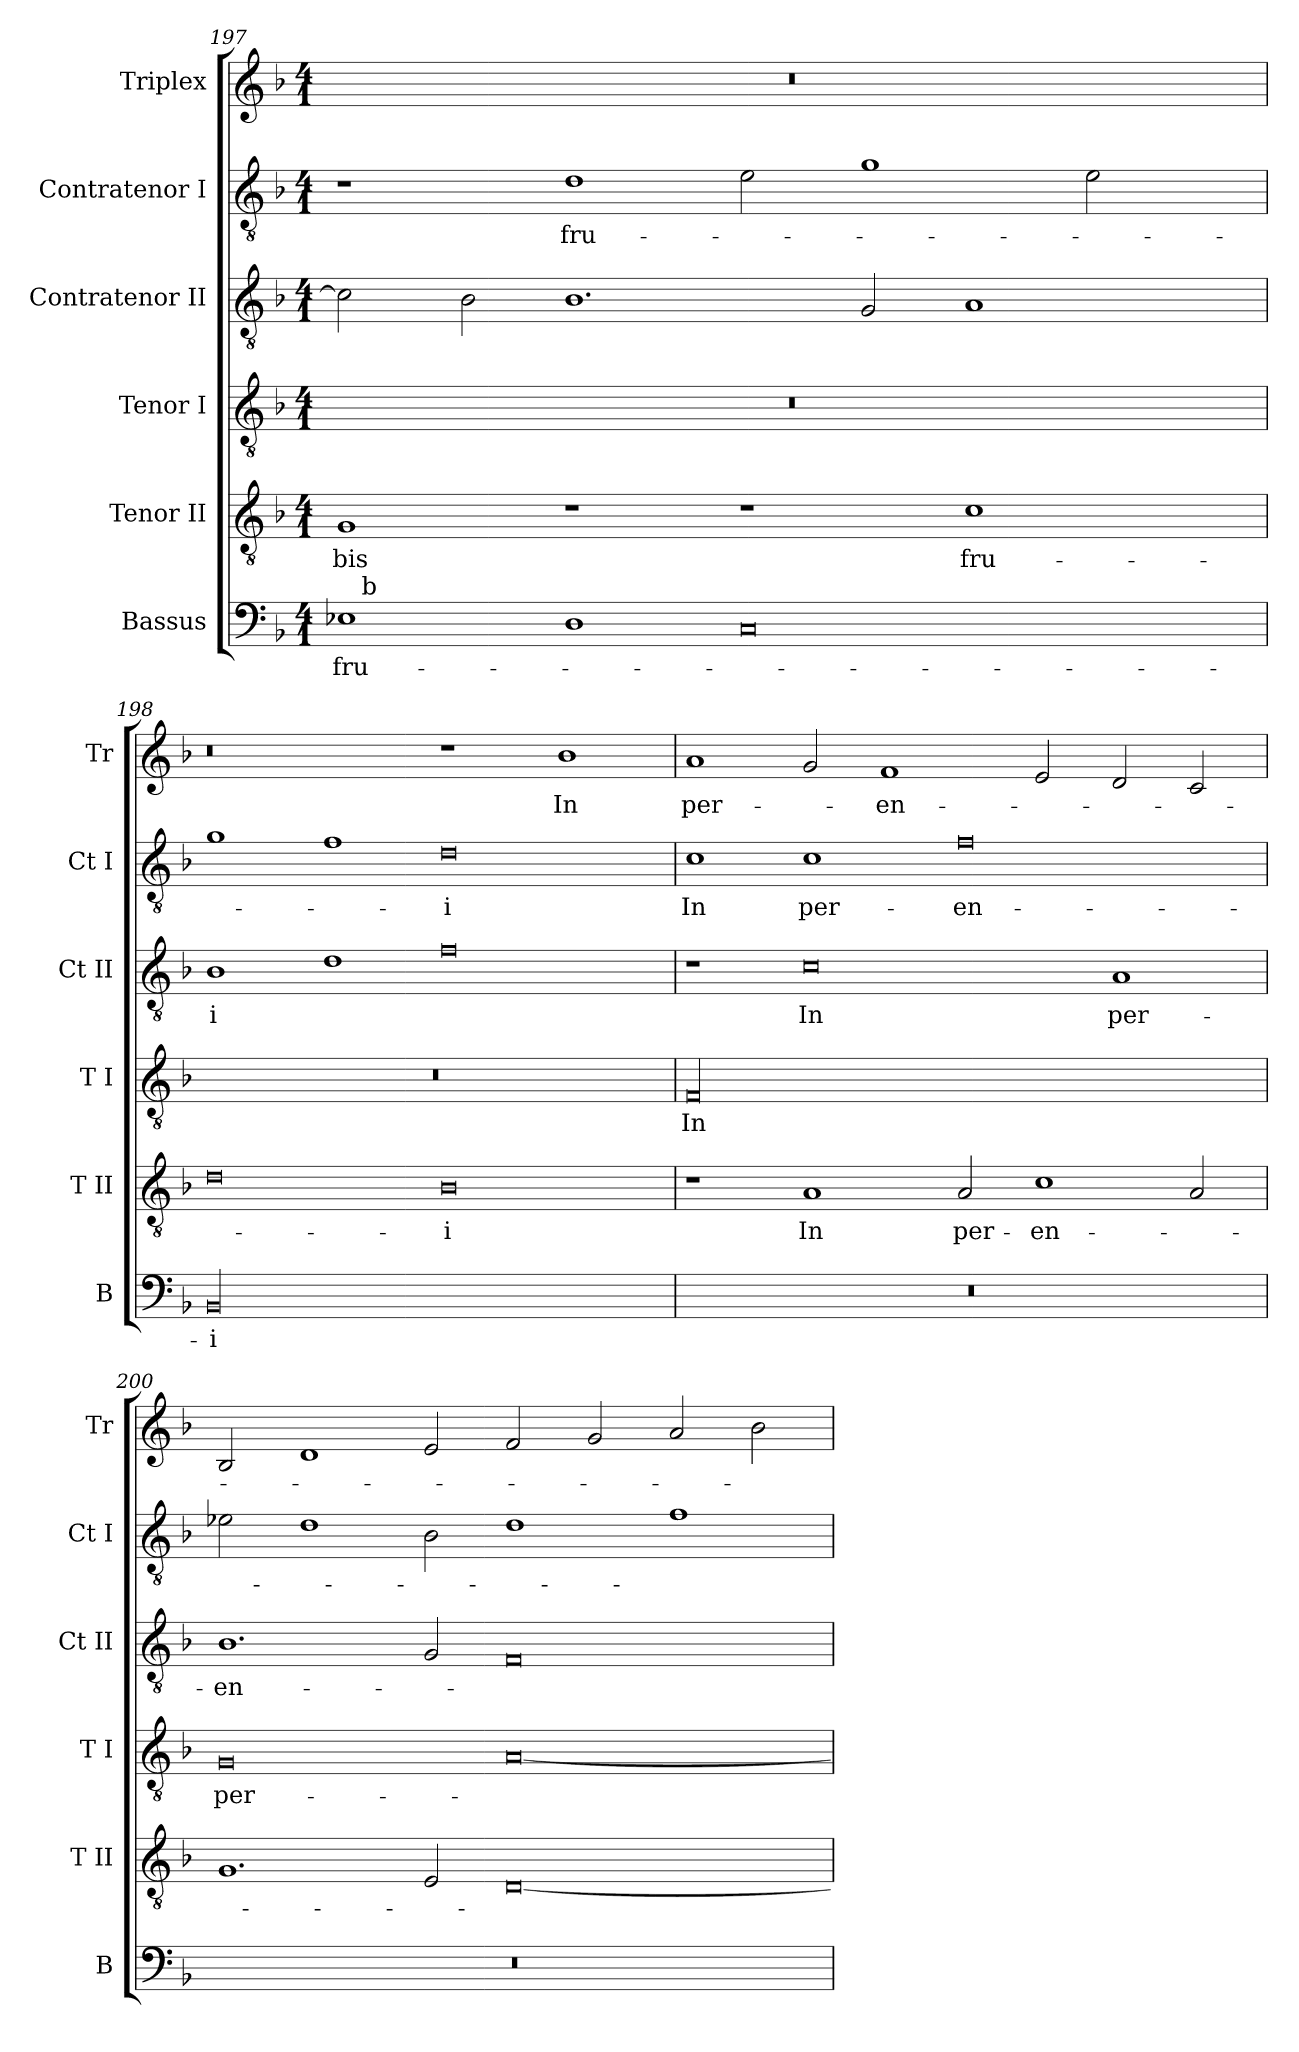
**kern	**text	**kern	**text	**kern	**text	**kern	**text	**kern	**text	**kern	**text
*part6	*part6	*part5	*part5	*part4	*part4	*part3	*part3	*part2	*part2	*part1	*part1
*staff6	*staff6	*staff5	*staff5	*staff4	*staff4	*staff3	*staff3	*staff2	*staff2	*staff1	*staff1
*I"Bassus	*	*I"Tenor II	*	*I"Tenor I	*	*I"Contratenor II	*	*I"Contratenor I	*	*I"Triplex	*
*I'B	*	*I'T II	*	*I'T I	*	*I'Ct II	*	*I'Ct I	*	*I'Tr	*
*clefF4	*	*clefGv2	*	*clefGv2	*	*clefGv2	*	*clefGv2	*	*clefG2	*
*	*	*ITrd7c12	*	*ITrd7c12	*	*ITrd7c12	*	*ITrd7c12	*	*	*
*k[b-]	*	*k[b-]	*	*k[b-]	*	*k[b-]	*	*k[b-]	*	*k[b-]	*
*F:	*	*F:	*	*F:	*	*F:	*	*F:	*	*F:	*
*M4/1	*	*M4/1	*	*M4/1	*	*M4/1	*	*M4/1	*	*M4/1	*
=197	=197	=197	=197	=197	=197	=197	=197	=197	=197	=197	=197
!	!LO:LY:b:color=#000000	!	!	!	!	!	!	!	!	!	!
!	!	!	!LO:LY:b:color=#000000	!LO:N:vis=1	!	!	!	!	!	!LO:N:vis=1	!
*^	*	*	*	*	*	*	*	*	*	*	*
1E-i	32ryy	fru-	1GGi	-bis	00r	.	2Ci\]	.	1r	.	00r	.
.	256ryy	.	.	.	.	.	.	.	.	.	.	.
!	!LO:TX:a:t=b	!	!	!	!	!	!	!	!	!	!	!
.	1ryy	.	.	.	.	.	.	.	.	.	.	.
.	.	.	.	.	.	.	2BB-i\	.	.	.	.	.
!	!	!	!	!	!	!	!	!	!	!LO:LY:b:color=#000000	!	!
1Di	.	.	1r	.	.	.	1.BB-i	.	1Di	fru-	.	.
.	1ryy	.	.	.	.	.	.	.	.	.	.	.
0Ci	.	.	1r	.	.	.	.	.	2Ei\	.	.	.
.	1ryy	.	.	.	.	.	.	.	.	.	.	.
.	.	.	.	.	.	.	2GGi/	.	1Gi	.	.	.
!	!	!	!	!LO:LY:b:color=#000000	!	!	!	!	!	!	!	!
.	.	.	1Ci	fru-	.	.	1AAi	.	.	.	.	.
.	2ryy	.	.	.	.	.	.	.	.	.	.	.
.	.	.	.	.	.	.	.	.	2Ei\	.	.	.
.	4ryy	.	.	.	.	.	.	.	.	.	.	.
.	8ryy	.	.	.	.	.	.	.	.	.	.	.
.	16ryy	.	.	.	.	.	.	.	.	.	.	.
.	64..ryy	.	.	.	.	.	.	.	.	.	.	.
*v	*v	*	*	*	*	*	*	*	*	*	*	*
=198	=198	=198	=198	=198	=198	=198	=198	=198	=198	=198	=198
*^	*	*	*	*	*	*	*	*	*	*	*
!	!	!LO:LY:b:color=#000000	!	!	!LO:N:vis=1	!	!	!	!	!	!	!
*v	*v	*	*	*	*	*	*	*	*	*	*	*
*^	*	*	*	*	*	*	*	*	*	*	*
!	!	!	!	!	!	!	!	!LO:LY:b:color=#000000	!	!	!	!
*v	*v	*	*	*	*	*	*	*	*	*	*	*
00BB-i	-i	0Di	.	00r	.	1BB-i	-i	1Gi	.	0r	.
.	.	.	.	.	.	1Di	.	1Fi	.	.	.
!	!	!	!LO:LY:b:color=#000000	!	!	!	!	!	!	!	!
!	!	!	!	!	!	!	!	!	!LO:LY:b:color=#000000	!	!
.	.	0BB-i	-i	.	.	0Fi	.	0Di	-i	1r	.
!	!	!	!	!	!	!	!	!	!	!	!LO:LY:b:color=#000000
.	.	.	.	.	.	.	.	.	.	1b-i	In
!!LO:LB:g=z
=199	=199	=199	=199	=199	=199	=199	=199	=199	=199	=199	=199
!LO:N:vis=1	!	!	!	!	!	!	!	!	!	!	!
!	!	!	!	!	!LO:LY:b:color=#000000	!	!	!	!	!	!
!	!	!	!	!	!	!	!	!	!LO:LY:b:color=#000000	!	!
!	!	!	!	!	!	!	!	!	!	!	!LO:LY:b:color=#000000
00r	.	1r	.	00FFi	In	1r	.	1Ci	In	1ai	per-
!	!	!	!LO:LY:b:color=#000000	!	!	!	!	!	!	!	!
!	!	!	!	!	!	!	!LO:LY:b:color=#000000	!	!	!	!
!	!	!	!	!	!	!	!	!	!LO:LY:b:color=#000000	!	!
.	.	1AAi	In	.	.	0Ci	In	1Ci	per-	2gi/	.
!	!	!	!	!	!	!	!	!	!	!	!LO:LY:b:color=#000000
.	.	.	.	.	.	.	.	.	.	1fi	-en-
!	!	!	!LO:LY:b:color=#000000	!	!	!	!	!	!	!	!
!	!	!	!	!	!	!	!	!	!LO:LY:b:color=#000000	!	!
.	.	2AAi/	per-	.	.	.	.	0Fi	-en-	.	.
!	!	!	!LO:LY:b:color=#000000	!	!	!	!	!	!	!	!
.	.	1Ci	-en-	.	.	.	.	.	.	2ei/	.
!	!	!	!	!	!	!	!LO:LY:b:color=#000000	!	!	!	!
.	.	.	.	.	.	1AAi	per-	.	.	2di/	.
.	.	2AAi/	.	.	.	.	.	.	.	2ci/	.
=200	=200	=200	=200	=200	=200	=200	=200	=200	=200	=200	=200
!LO:N:vis=1	!	!	!	!	!	!	!	!	!	!	!
!	!	!	!	!	!LO:LY:b:color=#000000	!	!	!	!	!	!
!	!	!	!	!	!	!	!LO:LY:b:color=#000000	!	!	!	!
00r	.	1.GGi	.	0GGi	per-	1.BB-i	-en-	2E-Xi\	.	2B-i/	.
.	.	.	.	.	.	.	.	1Di	.	1di	.
.	.	2EEi/	.	.	.	2GGi/	.	2BB-i\	.	2ei/	.
.	.	[<0DDi	.	[<0AAi	.	0FFi	.	1Di	.	2fi/	.
.	.	.	.	.	.	.	.	.	.	2gi/	.
.	.	.	.	.	.	.	.	1Fi	.	2ai/	.
.	.	.	.	.	.	.	.	.	.	2b-i\	.
=	=	=	=	=	=	=	=	=	=	=	=
*-	*-	*-	*-	*-	*-	*-	*-	*-	*-	*-	*-
